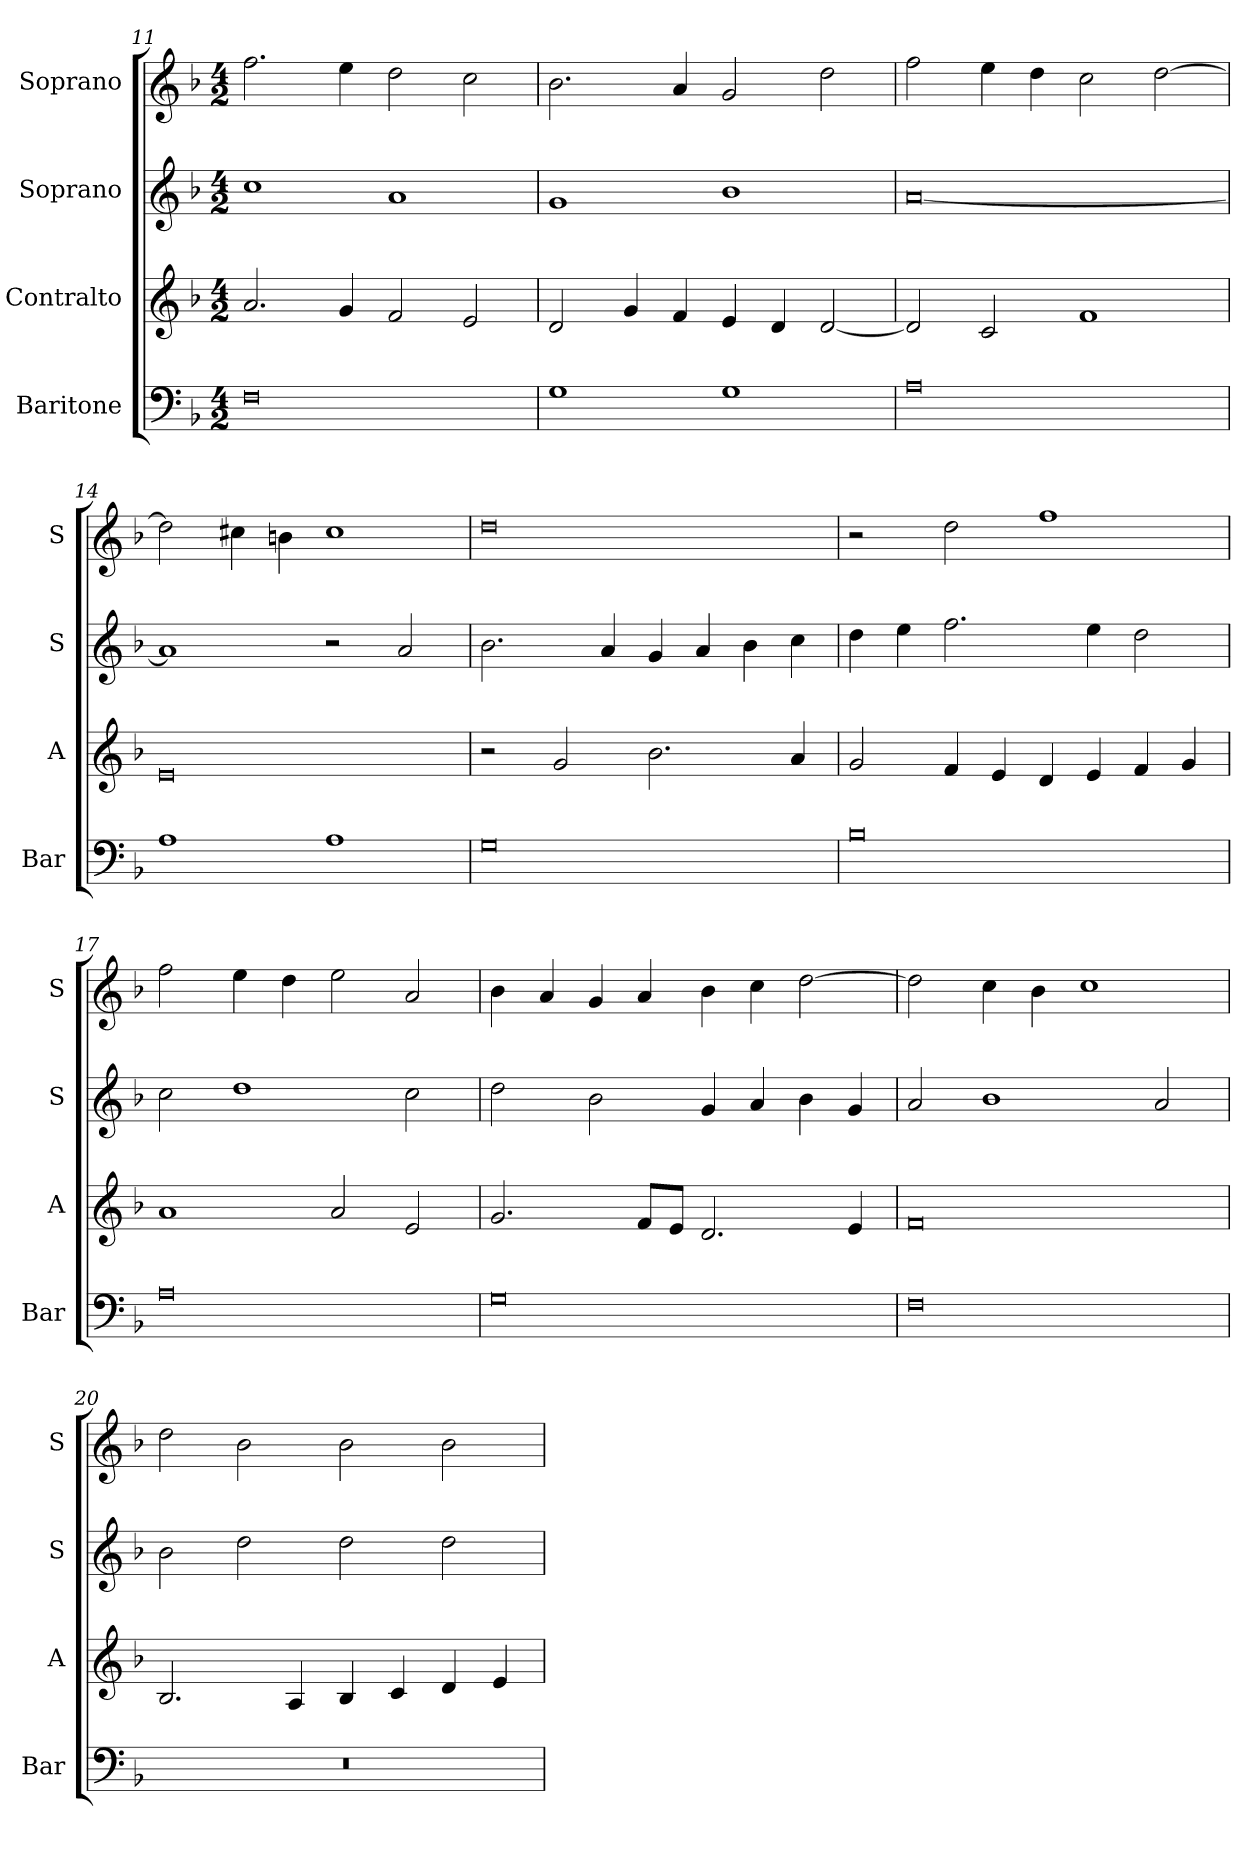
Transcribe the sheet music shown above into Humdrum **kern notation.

**kern	**kern	**kern	**kern
*part4	*part3	*part2	*part1
*staff4	*staff3	*staff2	*staff1
*I"Baritone	*I"Contralto	*I"Soprano	*I"Soprano
*I'Bar	*I'A	*I'S	*I'S
*clefF4	*clefG2	*clefG2	*clefG2
*k[b-]	*k[b-]	*k[b-]	*k[b-]
*G:dor	*G:dor	*G:dor	*G:dor
*M4/2	*M4/2	*M4/2	*M4/2
=11	=11	=11	=11
0F	2.a	1cc	2.ff
.	4g	.	4ee
.	2f	1a	2dd
.	2e	.	2cc
=12	=12	=12	=12
1G	2d	1g	2.b-
.	4g	.	.
.	4f	.	4a
1G	4e	1b-	2g
.	4d	.	.
.	[2d	.	2dd
=13	=13	=13	=13
0A	2d]	[0a	2ff
.	2c	.	4ee
.	.	.	4dd
.	1f	.	2cc
.	.	.	[2dd
=14	=14	=14	=14
1A	0e	1a]	2dd]
.	.	.	4cc#X
.	.	.	4bn
1A	.	2r	1cc#
.	.	2a	.
=15	=15	=15	=15
0G	2r	2.b-	0dd
.	2g	.	.
.	.	4a	.
.	2.b-	4g	.
.	.	4a	.
.	.	4b-	.
.	4a	4cc	.
=16	=16	=16	=16
0B-	2g	4dd	2r
.	.	4ee	.
.	4f	2.ff	2dd
.	4e	.	.
.	4d	.	1ff
.	4e	4ee	.
.	4f	2dd	.
.	4g	.	.
=17	=17	=17	=17
0A	1a	2cc	2ff
.	.	1dd	4ee
.	.	.	4dd
.	2a	.	2ee
.	2e	2cc	2a
=18	=18	=18	=18
0G	2.g	2dd	4b-
.	.	.	4a
.	.	2b-	4g
.	8f/L	.	4a
.	8e/J	.	.
.	2.d	4g	4b-
.	.	4a	4cc
.	.	4b-	[2dd
.	4e	4g	.
=19	=19	=19	=19
0F	0f	2a	2dd]
.	.	1b-	4cc
.	.	.	4b-
.	.	.	1cc
.	.	2a	.
=20	=20	=20	=20
0r	2.B-	2b-	2dd
.	.	2dd	2b-
.	4A	.	.
.	4B-	2dd	2b-
.	4c	.	.
.	4d	2dd	2b-
.	4e	.	.
=	=	=	=
*-	*-	*-	*-
